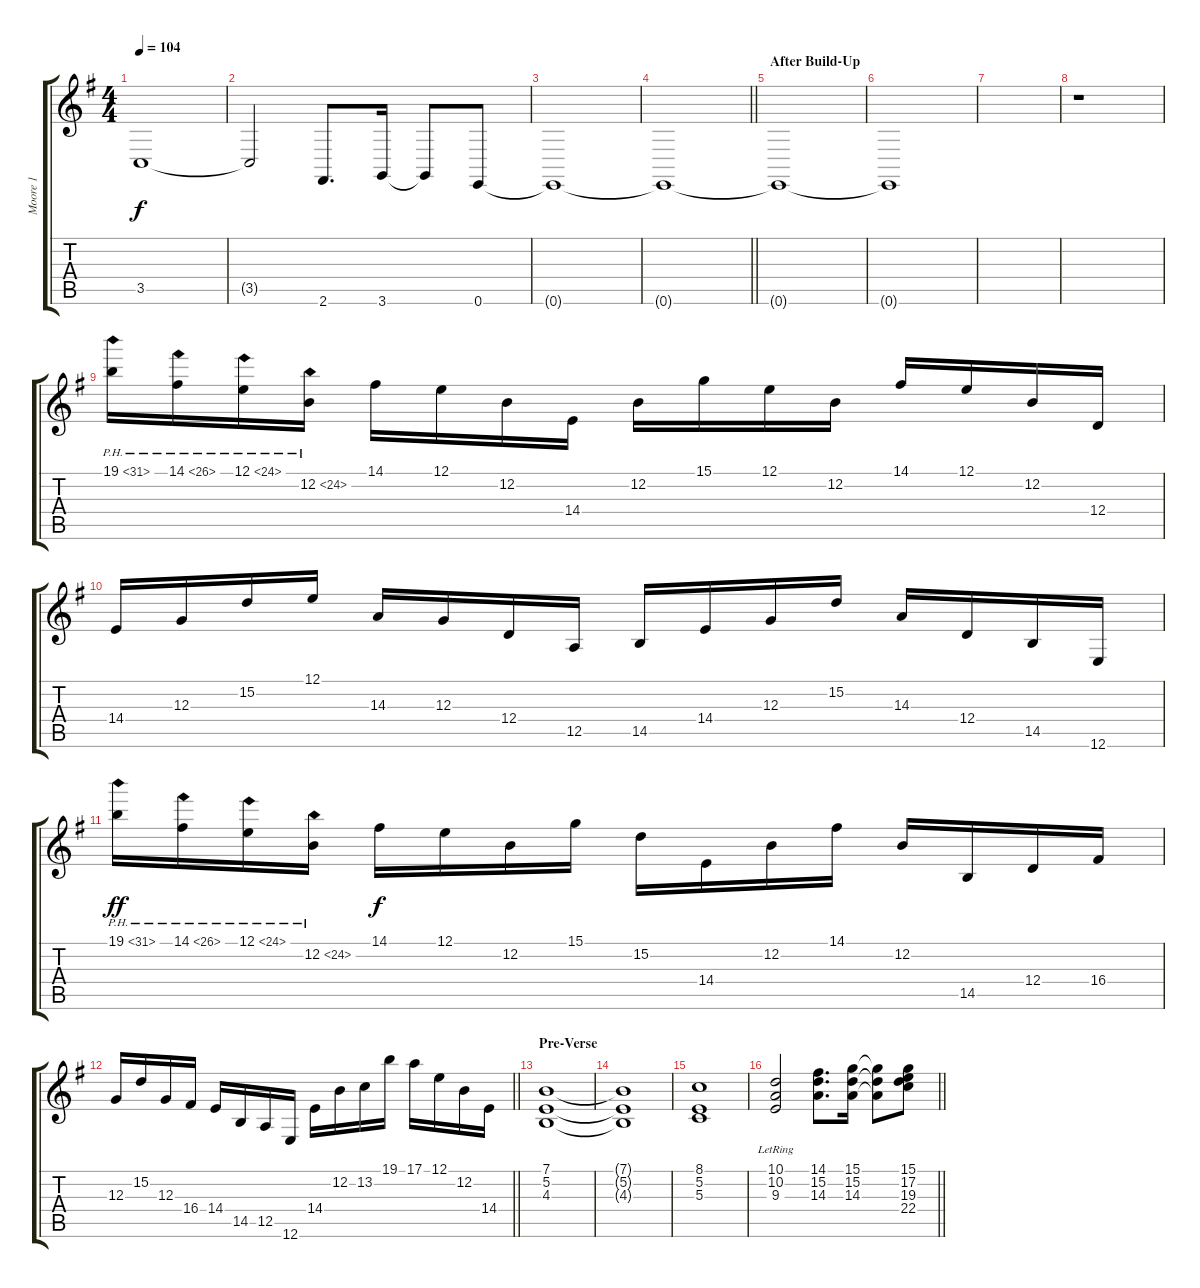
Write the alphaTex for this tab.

\track ("Moore 1" "Moore 1") {instrument stringensemble1}
\staff {score tabs}
\tuning (E4 B3 G3 D3 A2 E2) {hide}
\ts (4 4)
\tempo 104
\clef g2
\ks eminor
3.5{t}.1{dy f} |
3.5{t}.2 2.6.8{d} 3.6.16 3.6{t}.8 0.6.8 |
0.6{t}.1 |
\barLineRight lightlight
0.6{t}.1 |
\section ("" "After Build-Up")
0.6{t}.1 |
0.6{t}.1 |
|
r.1 |
19.1{ph 12}.16{volume 13 instrument lead2sawtooth} 14.1{ph 12}.16 12.1{ph 12}.16 12.2{ph 12}.16 14.1.16 12.1.16 12.2.16 14.4.16 12.2.16 15.1.16 12.1.16 12.2.16 14.1.16 12.1.16 12.2.16 12.4.16 |
14.4.16 12.3.16 15.2.16 12.1.16 14.3.16 12.3.16 12.4.16 12.5.16 14.5.16 14.4.16 12.3.16 15.2.16 14.3.16 12.4.16 14.5.16 12.6.16 |
19.1{ph 12}.16{dy ff} 14.1{ph 12}.16 12.1{ph 12}.16 12.2{ph 12}.16 14.1.16{dy f} 12.1.16 12.2.16 15.1.16 15.2.16 14.4.16 12.2.16 14.1.16 12.2.16 14.5.16 12.4.16 16.4.16 |
\barLineRight lightlight
12.3.16 15.2.16 12.3.16 16.4.16 14.4.16 14.5.16 12.5.16 12.6.16 14.4.16 12.2.16 13.2.16 19.1.16 17.1.16 12.1.16 12.2.16 14.4.16 |
\section ("" "Pre-Verse")
(7.1 5.2 4.3).1{instrument stringensemble1} |
(7.1{t} 5.2{t} 4.3{t}).1 |
(8.1 5.2 5.3).1 |
\barLineRight lightlight
(10.1{lr} 10.2{lr} 9.3{lr}).2 (14.1 15.2 14.3).8{d} (15.1 15.2 14.3).16 (15.1{t} 15.2{t} 14.3{t}).8 (15.1 17.2 19.3 22.4).8{volume 10}
